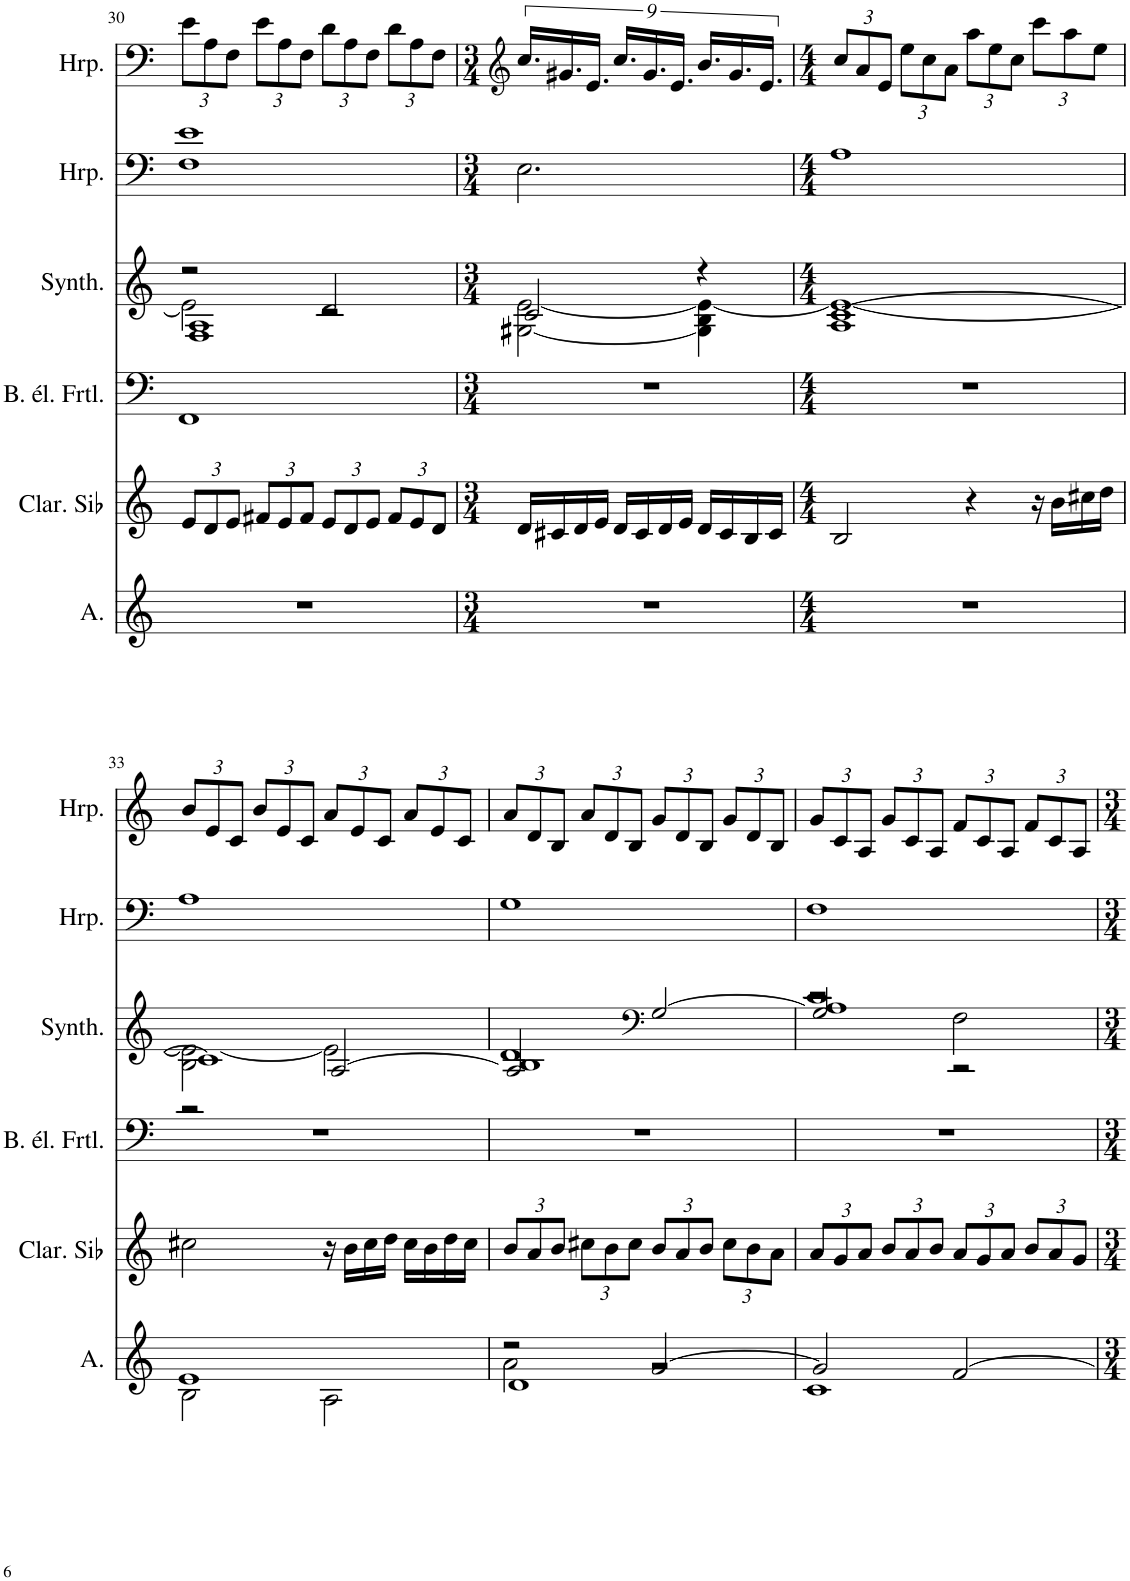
**kern	**kern	**kern	**kern	**kern	**kern
*part6	*part5	*part4	*part3	*part2	*part1
*staff6	*staff5	*staff4	*staff3	*staff2	*staff1
*I"Alto, Choir Aahs	*I"Clarinette en Sib, Flute	*I"Basse électrique fretless, Fretless Bass	*I"Synthétiseur Pad, Synth Strings 1	*I"Harpe, Orchestral Harp	*I"Harpe, Orchestral Harp
*I'A.	*I'Clar. Sib	*I'B. él. Frtl.	*I'Synth.	*I'Hrp.	*I'Hrp.
!!LO:PB:g=z
*clefG2	*clefG2	*clefF4	*clefF4	*clefF4	*clefF4
*	*Trd1c2	*Trd7c12	*	*	*
*k[]	*k[]	*k[]	*k[]	*k[]	*k[]
*M4/4	*M4/4	*M4/4	*M4/4	*M4/4	*M4/4
*	*Xbrackettup	*	*	*	*Xbrackettup
=30	=30	=30	=30	=30	=30
*	*	*	*^	*	*
*	*	*	*	*^	*	*
1r	12e/L	1FF	2r	2e\]	1F 1A	1F 1e	12e\L
.	12d/	.	.	.	.	.	12A\
.	12e/J	.	.	.	.	.	12F\J
.	12f#X/L	.	.	.	.	.	12e\L
.	12e/	.	.	.	.	.	12A\
.	12f#/J	.	.	.	.	.	12F\J
.	12e/L	.	2d/	2r	.	.	12d\L
.	12d/	.	.	.	.	.	12A\
.	12e/J	.	.	.	.	.	12F\J
.	12f#/L	.	.	.	.	.	12d\L
.	12e/	.	.	.	.	.	12A\
.	12d/J	.	.	.	.	.	12F\J
*	*	*	*v	*v	*v	*	*
=31	=31	=31	=31	=31	=31
*	*	*	*	*	*clefG2
*M3/4	*M3/4	*M3/4	*M3/4	*M3/4	*M3/4
*	*	*	*^	*	*
*	*	*	*	*	*	*brackettup
2.r	16d/LL	2.r	2c/	[2G#X\ [2e\	2.E\	18.cc/LL
.	16c#X/	.	.	.	.	.
.	.	.	.	.	.	18.g#X/
.	16d/	.	.	.	.	.
.	.	.	.	.	.	18.e/JJ
.	16e/JJ	.	.	.	.	.
.	16d/LL	.	.	.	.	18.cc/LL
.	16c#/	.	.	.	.	.
.	.	.	.	.	.	18.g#/
.	16d/	.	.	.	.	.
.	.	.	.	.	.	18.e/JJ
.	16e/JJ	.	.	.	.	.
.	16d/LL	.	4r	4G#\] 4B\ 4e\_	.	18.b/LL
.	16c#/	.	.	.	.	.
.	.	.	.	.	.	18.g#/
.	16B/	.	.	.	.	.
.	.	.	.	.	.	18.e/JJ
.	16c#/JJ	.	.	.	.	.
=32	=32	=32	=32	=32	=32	=32
*M4/4	*M4/4	*M4/4	*M4/4	*	*M4/4	*M4/4
*	*	*	*	*	*	*Xbrackettup
1r	2B/	1r	[1c	1A 1e_	1A	12cc/L
.	.	.	.	.	.	12a/
.	.	.	.	.	.	12e/J
.	.	.	.	.	.	12ee\L
.	.	.	.	.	.	12cc\
.	.	.	.	.	.	12a\J
.	4r	.	.	.	.	12aa\L
.	.	.	.	.	.	12ee\
.	.	.	.	.	.	12cc\J
.	16r	.	.	.	.	12ccc\L
.	16b\LL	.	.	.	.	.
.	.	.	.	.	.	12aa\
.	16cc#X\	.	.	.	.	.
.	.	.	.	.	.	12ee\J
.	16dd\JJ	.	.	.	.	.
!!LO:LB:g=z
=33	=33	=33	=33	=33	=33	=33
*^	*	*	*	*^	*	*
1e	2B\	2cc#X\	1r	1c]	2B\ 2e\_	2r	1A	12b/L
.	.	.	.	.	.	.	.	12e/
.	.	.	.	.	.	.	.	12c/J
.	.	.	.	.	.	.	.	12b/L
.	.	.	.	.	.	.	.	12e/
.	.	.	.	.	.	.	.	12c/J
.	2A\	16r	.	.	2e\]	[2A/	.	12a/L
.	.	16b\LL	.	.	.	.	.	.
.	.	.	.	.	.	.	.	12e/
.	.	16cc#\	.	.	.	.	.	.
.	.	.	.	.	.	.	.	12c/J
.	.	16dd\JJ	.	.	.	.	.	.
.	.	16cc#\LL	.	.	.	.	.	12a/L
.	.	16b\	.	.	.	.	.	.
.	.	.	.	.	.	.	.	12e/
.	.	16dd\	.	.	.	.	.	.
.	.	.	.	.	.	.	.	12c/J
.	.	16cc#\JJ	.	.	.	.	.	.
*	*	*	*	*	*v	*v	*	*
=34	=34	=34	=34	=34	=34	=34	=34
*	*^	*	*	*	*	*	*
2r	2a\	1d	12b/L	1r	1B 1d	2A/]	1G	12a/L
.	.	.	12a/	.	.	.	.	12d/
.	.	.	12b/J	.	.	.	.	12B/J
.	.	.	12cc#X\L	.	.	.	.	12a/L
.	.	.	12b\	.	.	.	.	12d/
.	.	.	12cc#\J	.	.	.	.	12B/J
*	*	*	*	*	*clefF4	*	*	*
[2g/	2r	.	12b/L	.	.	[2G/	.	12g/L
.	.	.	12a/	.	.	.	.	12d/
.	.	.	12b/J	.	.	.	.	12B/J
.	.	.	12cc#\L	.	.	.	.	12g/L
.	.	.	12b\	.	.	.	.	12d/
.	.	.	12a\J	.	.	.	.	12B/J
*	*v	*v	*	*	*	*	*	*
=35	=35	=35	=35	=35	=35	=35	=35
*	*	*	*	*	*^	*	*
2g/]	1c	12a/L	1r	1A 1c	2r	2G/]	1F	12g/L
.	.	12g/	.	.	.	.	.	12c/
.	.	12a/J	.	.	.	.	.	12A/J
.	.	12b/L	.	.	.	.	.	12g/L
.	.	12a/	.	.	.	.	.	12c/
.	.	12b/J	.	.	.	.	.	12A/J
[2f/	.	12a/L	.	.	2F\	2r	.	12f/L
.	.	12g/	.	.	.	.	.	12c/
.	.	12a/J	.	.	.	.	.	12A/J
.	.	12b/L	.	.	.	.	.	12f/L
.	.	12a/	.	.	.	.	.	12c/
.	.	12g/J	.	.	.	.	.	12A/J
*v	*v	*	*	*v	*v	*v	*	*
=	=	=	=	=	=
*-	*-	*-	*-	*-	*-
